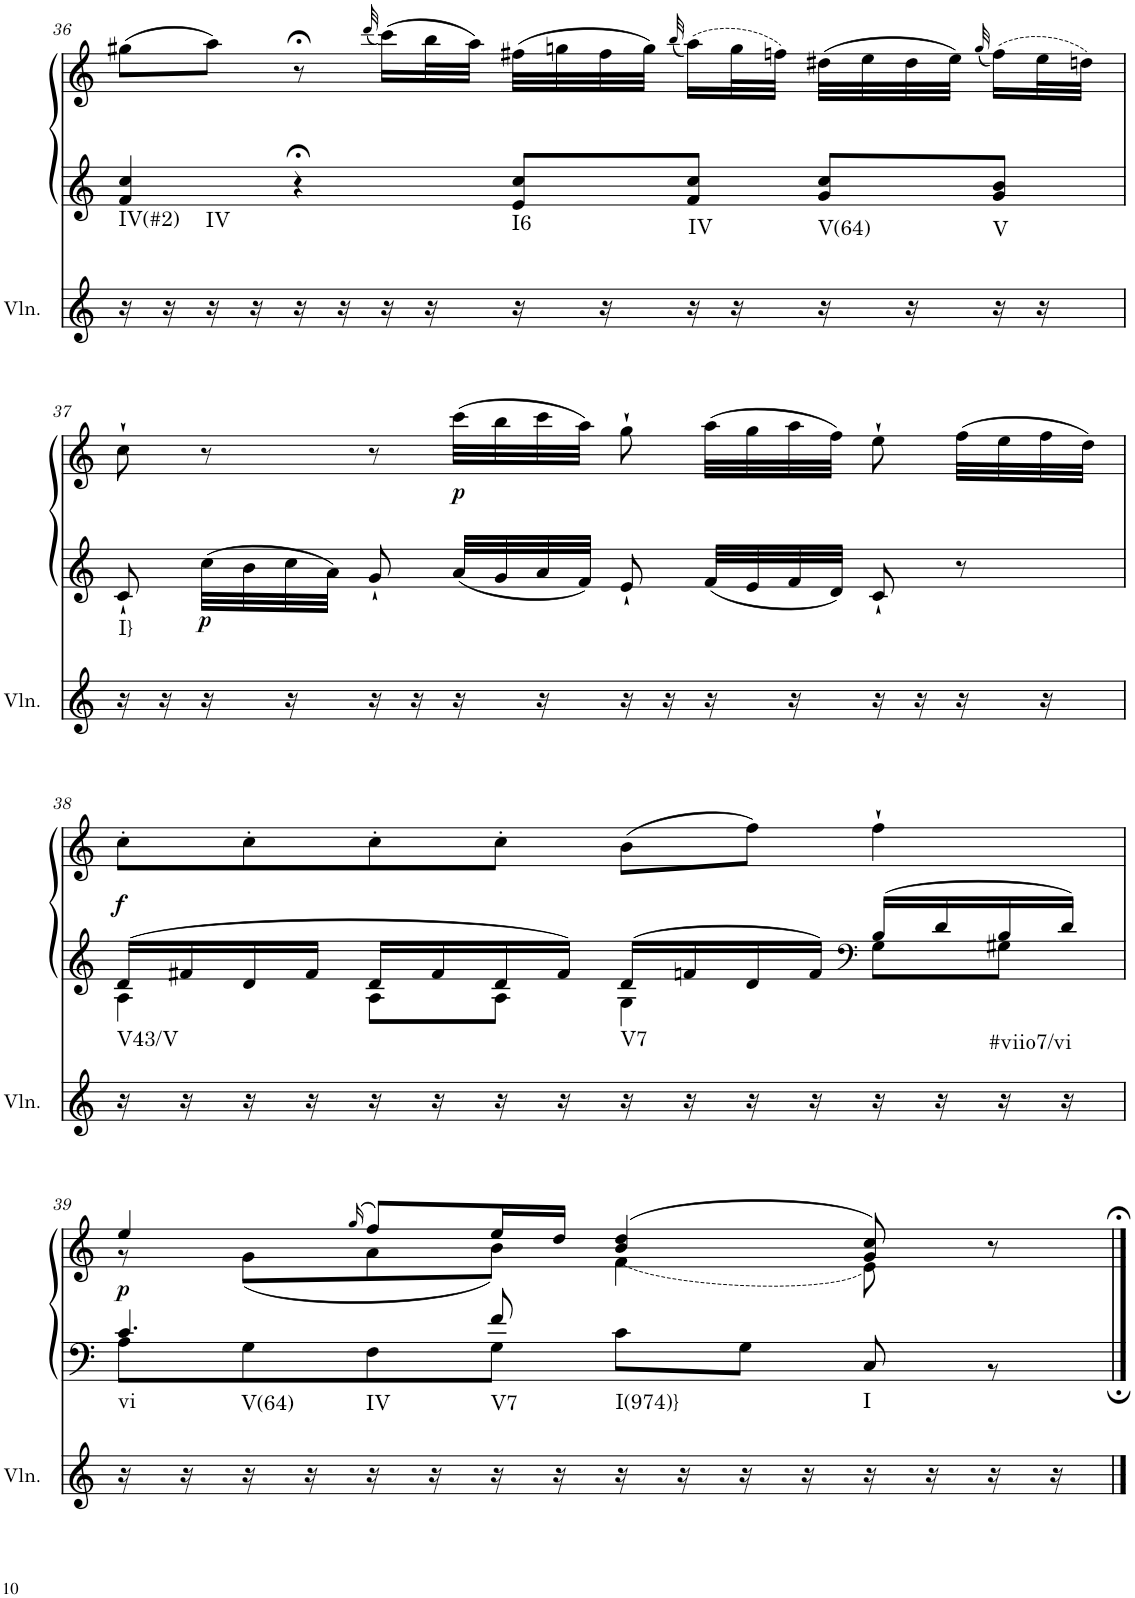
**kern	**harte	**kern	**kern	**dynam
*part2	*part2	*part1	*part1	*part1
*staff3	*	*staff2	*staff1	*staff1/2
*I"Violin	*	*I"Klavier linke Hand	*	*
*I'Vln.	*	*	*	*
!!LO:PB:g=z
*clefG2	*	*clefG2	*clefG2	*
*k[]	*	*k[]	*k[]	*
*M4/4	*	*M4/4	*M4/4	*
*met(c)	*	*met(c)	*met(c)	*
=36	=36	=36	=36	=36
!	!LO:H:kt=IV(#2)	!	!	!
16r	N	4f/ 4cc/	(8gg#X\L	.
16r	.	.	.	.
!	!LO:H:kt=IV	!	!	!
16r	N	.	8aa\J)	.
16r	.	.	.	.
16r	.	4r;<	8r;<	.
16r	.	.	.	.
.	.	.	(32qddd/	.
16r	.	.	(16ccc\LL)	.
16r	.	.	32bb\L	.
.	.	.	32aa\JJJ)	.
!	!LO:H:kt=I6	!	!	!
16r	N	8e/ 8cc/L	(32ff#X\LLL	.
.	.	.	32ggn\	.
16r	.	.	32ff#\	.
.	.	.	32gg\JJJ)	.
.	.	.	(32qbb/	.
!	!LO:H:kt=IV	!	!	!
16r	N	8f/ 8cc/J	(16aa\LL)	.
16r	.	.	32gg\L	.
.	.	.	32ffn\JJJ)	.
!	!LO:H:kt=V(64)	!	!	!
16r	N	8g/ 8cc/L	(32dd#X\LLL	.
.	.	.	32ee\	.
16r	.	.	32dd#\	.
.	.	.	32ee\JJJ)	.
.	.	.	(32qgg/	.
!	!LO:H:kt=V	!	!	!
16r	N	8g/ 8b/J	(16ff\LL)	.
16r	.	.	32ee\L	.
.	.	.	32ddn\JJJ)	.
!!LO:LB:g=z
=37	=37	=37	=37	=37
!	!LO:H:kt=I}	!	!	!
16r	N	8c`/	8cc`\	.
16r	.	.	.	.
!	!	!	!	!LO:DY:b=2
16r	.	32cc\LLL	8r	p
.	.	32b\	.	.
16r	.	32cc\	.	.
.	.	32a\JJJ	.	.
16r	.	8g`/	8r	.
16r	.	.	.	.
!	!	!	!	!LO:DY:b
16r	.	32a/LLL	(32ccc\LLL	p
.	.	32g/	32bb\	.
16r	.	32a/	32ccc\	.
.	.	32f/JJJ	32aa\JJJ)	.
16r	.	8e`/	8gg`\	.
16r	.	.	.	.
16r	.	32f/LLL	(32aa\LLL	.
.	.	32e/	32gg\	.
16r	.	32f/	32aa\	.
.	.	32d/JJJ	32ff\JJJ)	.
16r	.	8c`/	8ee`\	.
16r	.	.	.	.
16r	.	8r	(32ff\LLL	.
.	.	.	32ee\	.
16r	.	.	32ff\	.
.	.	.	32dd\JJJ)	.
!!LO:LB:g=z
=38	=38	=38	=38	=38
*	*	*^	*	*
!	!LO:H:kt=V43/V	!	!	!	!LO:DY:b
16r	N	16d/LL	4A\	8cc'\L	f
16r	.	16f#X/	.	.	.
16r	.	16d/	.	8cc'\	.
16r	.	16f#/JJ	.	.	.
16r	.	16d/LL	8A\L	8cc'\	.
16r	.	16f#/	.	.	.
16r	.	16d/	8A\J	8cc'\J	.
16r	.	16f#/JJ	.	.	.
!	!LO:H:kt=V7	!	!	!	!
16r	N	16d/LL	4G\	(8b\L	.
16r	.	16fn/	.	.	.
16r	.	16d/	.	8ff\J)	.
16r	.	16f/JJ	.	.	.
*	*	*clefF4	*	*	*
16r	.	16B/LL	8G\L	4ff`\	.
16r	.	16d/	.	.	.
!	!LO:H:kt=#viio7/vi	!	!	!	!
16r	N	16B/	8G#X\J	.	.
16r	.	16d/JJ	.	.	.
!!LO:LB:g=z
=39	=39	=39	=39	=39	=39
*	*	*	*	*^	*
!	!LO:H:kt=vi	!	!	!	!	!LO:DY:b
16r	N	4.c/	8A\L	4ee/	8r	p
16r	.	.	.	.	.	.
!	!LO:H:kt=V(64)	!	!	!	!	!
16r	N	.	8G\	.	(8g\L	.
16r	.	.	.	.	.	.
.	.	.	.	(16qgg/	.	.
!	!LO:H:kt=IV	!	!	!	!	!
16r	N	.	8F\	8ff/L)	8a\	.
16r	.	.	.	.	.	.
!	!LO:H:kt=V7	!	!	!	!	!
16r	N	8f/	8G\J	16ee/L	8b\J)	.
16r	.	.	.	16dd/JJ	.	.
!	!LO:H:kt=I(974)}	!	!	!	!	!
16r	N	4ryy	8c\L	(4b/ 4dd/	(4f\	.
16r	.	.	.	.	.	.
16r	.	.	8G\J	.	.	.
16r	.	.	.	.	.	.
!	!LO:H:kt=I	!	!	!	!	!
16r	N	4ryy	8C/	8g/ 8cc/)	8e\)	.
16r	.	.	.	.	.	.
16r	.	.	8r	8r	8ryy	.
16r	.	.	.	.	.	.
*	*	*v	*v	*	*	*
*	*	*	*v	*v	*
==	==	==	==	==
*-	*-	*-	*-	*-
